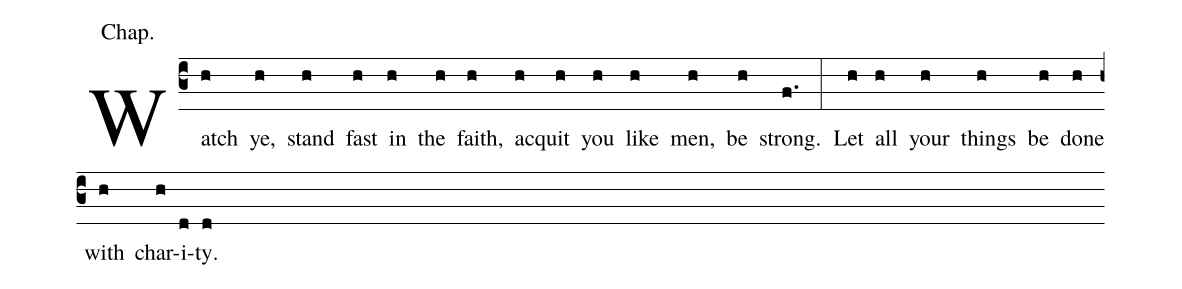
annotation: Chap.;
%%
(c3) Watch(h) ye,(h) stand(h) fast(h) in(h) the(h) faith,(h) ac(h)quit(h) you(h) like(h) men,(h) be(h) strong.(f.) (:) Let(h) all(h) your(h) things(h) be(h) done(h) with(h) char(h)i(d)ty.(d)
